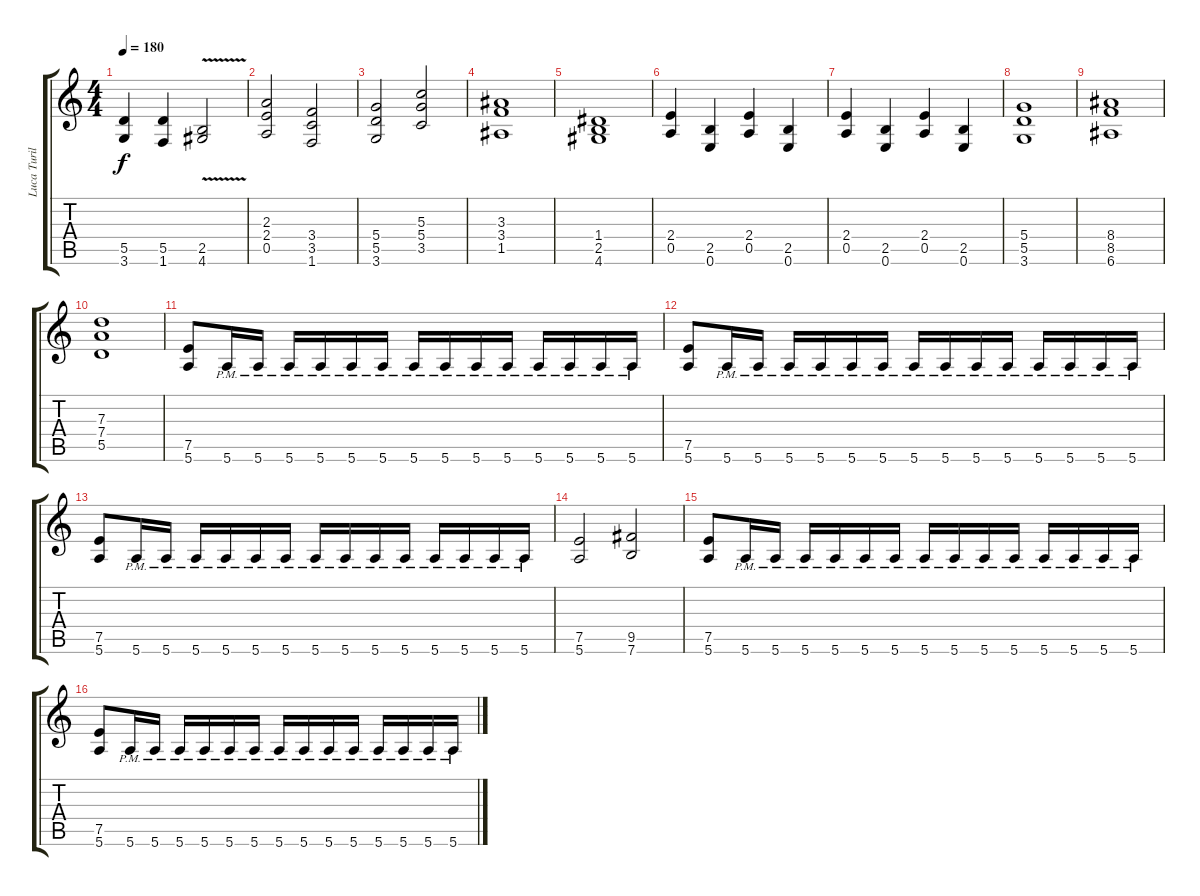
\track ("Luca Turilli And Dominique Leurquin" "Luca Turil") {instrument distortionguitar}
\staff {score tabs}
\tuning (E4 B3 G3 D3 A2 E2) {hide}
\ts (4 4)
\tempo 180
\clef g2
\ks c
(5.5 3.6).4{dy f} (5.5 1.6).4 (2.5{v} 4.6{v}).2 |
(2.3 2.4 0.5).2 (3.4 3.5 1.6).2 |
(5.4 5.5 3.6).2 (5.3 5.4 3.5).2 |
(3.3 3.4 1.5).1 |
(1.4 2.5 4.6).1 |
(2.4 0.5).4 (2.5 0.6).4 (2.4 0.5).4 (2.5 0.6).4 |
(2.4 0.5).4 (2.5 0.6).4 (2.4 0.5).4 (2.5 0.6).4 |
(5.4 5.5 3.6).1 |
(8.4 8.5 6.6).1 |
(7.3 7.4 5.5).1 |
(7.5 5.6).8 5.6{pm}.16 5.6{pm}.16 5.6{pm}.16 5.6{pm}.16 5.6{pm}.16 5.6{pm}.16 5.6{pm}.16 5.6{pm}.16 5.6{pm}.16 5.6{pm}.16 5.6{pm}.16 5.6{pm}.16 5.6{pm}.16 5.6{pm}.16 |
(7.5 5.6).8 5.6{pm}.16 5.6{pm}.16 5.6{pm}.16 5.6{pm}.16 5.6{pm}.16 5.6{pm}.16 5.6{pm}.16 5.6{pm}.16 5.6{pm}.16 5.6{pm}.16 5.6{pm}.16 5.6{pm}.16 5.6{pm}.16 5.6{pm}.16 |
(7.5 5.6).8 5.6{pm}.16 5.6{pm}.16 5.6{pm}.16 5.6{pm}.16 5.6{pm}.16 5.6{pm}.16 5.6{pm}.16 5.6{pm}.16 5.6{pm}.16 5.6{pm}.16 5.6{pm}.16 5.6{pm}.16 5.6{pm}.16 5.6{pm}.16 |
(7.5 5.6).2 (9.5 7.6).2 |
(7.5 5.6).8 5.6{pm}.16 5.6{pm}.16 5.6{pm}.16 5.6{pm}.16 5.6{pm}.16 5.6{pm}.16 5.6{pm}.16 5.6{pm}.16 5.6{pm}.16 5.6{pm}.16 5.6{pm}.16 5.6{pm}.16 5.6{pm}.16 5.6{pm}.16 |
(7.5 5.6).8 5.6{pm}.16 5.6{pm}.16 5.6{pm}.16 5.6{pm}.16 5.6{pm}.16 5.6{pm}.16 5.6{pm}.16 5.6{pm}.16 5.6{pm}.16 5.6{pm}.16 5.6{pm}.16 5.6{pm}.16 5.6{pm}.16 5.6{pm}.16
